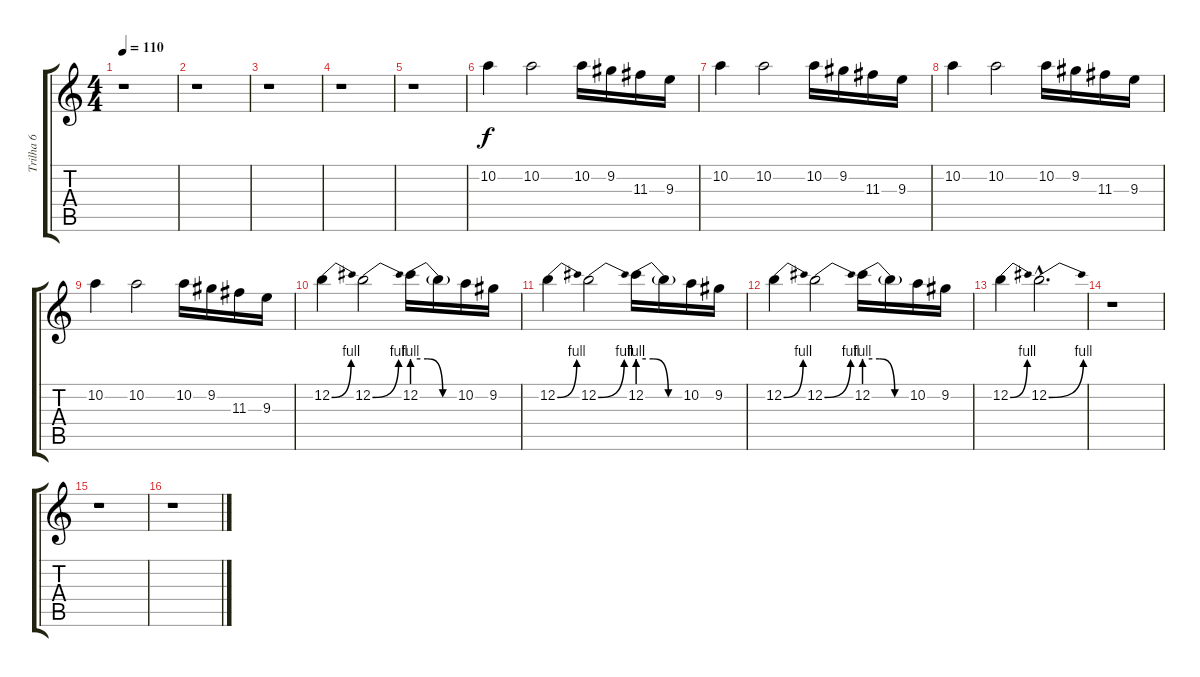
\track ("Trilha 6" "Trilha 6") {instrument overdrivenguitar}
\staff {score tabs}
\tuning (E4 B3 G3 D3 A2 E2) {hide}
\ts (4 4)
\tempo 110
\clef g2
\ks c
r.1{dy f} |
r.1 |
r.1 |
r.1 |
r.1 |
10.2.4 10.2.2 10.2.16 9.2.16 11.3.16 9.3.16 |
10.2.4 10.2.2 10.2.16 9.2.16 11.3.16 9.3.16 |
10.2.4 10.2.2 10.2.16 9.2.16 11.3.16 9.3.16 |
10.2.4 10.2.2 10.2.16 9.2.16 11.3.16 9.3.16 |
12.2{be (bend 0 0 60 4)}.4 12.2{be (bend 0 0 60 4)}.2 12.2{be (custom 0 4 20 4 40 0 60 0)}.16 12.2{t}.16 10.2.16 9.2.16 |
12.2{be (bend 0 0 60 4)}.4 12.2{be (bend 0 0 60 4)}.2 12.2{be (custom 0 4 20 4 40 0 60 0)}.16 12.2{t}.16 10.2.16 9.2.16 |
12.2{be (bend 0 0 60 4)}.4 12.2{be (bend 0 0 60 4)}.2 12.2{be (custom 0 4 20 4 40 0 60 0)}.16 12.2{t}.16 10.2.16 9.2.16 |
12.2{be (bend 0 0 60 4)}.4 12.2{be (bend 0 0 60 4) hac}.2{d} |
r.1 |
r.1 |
r.1
